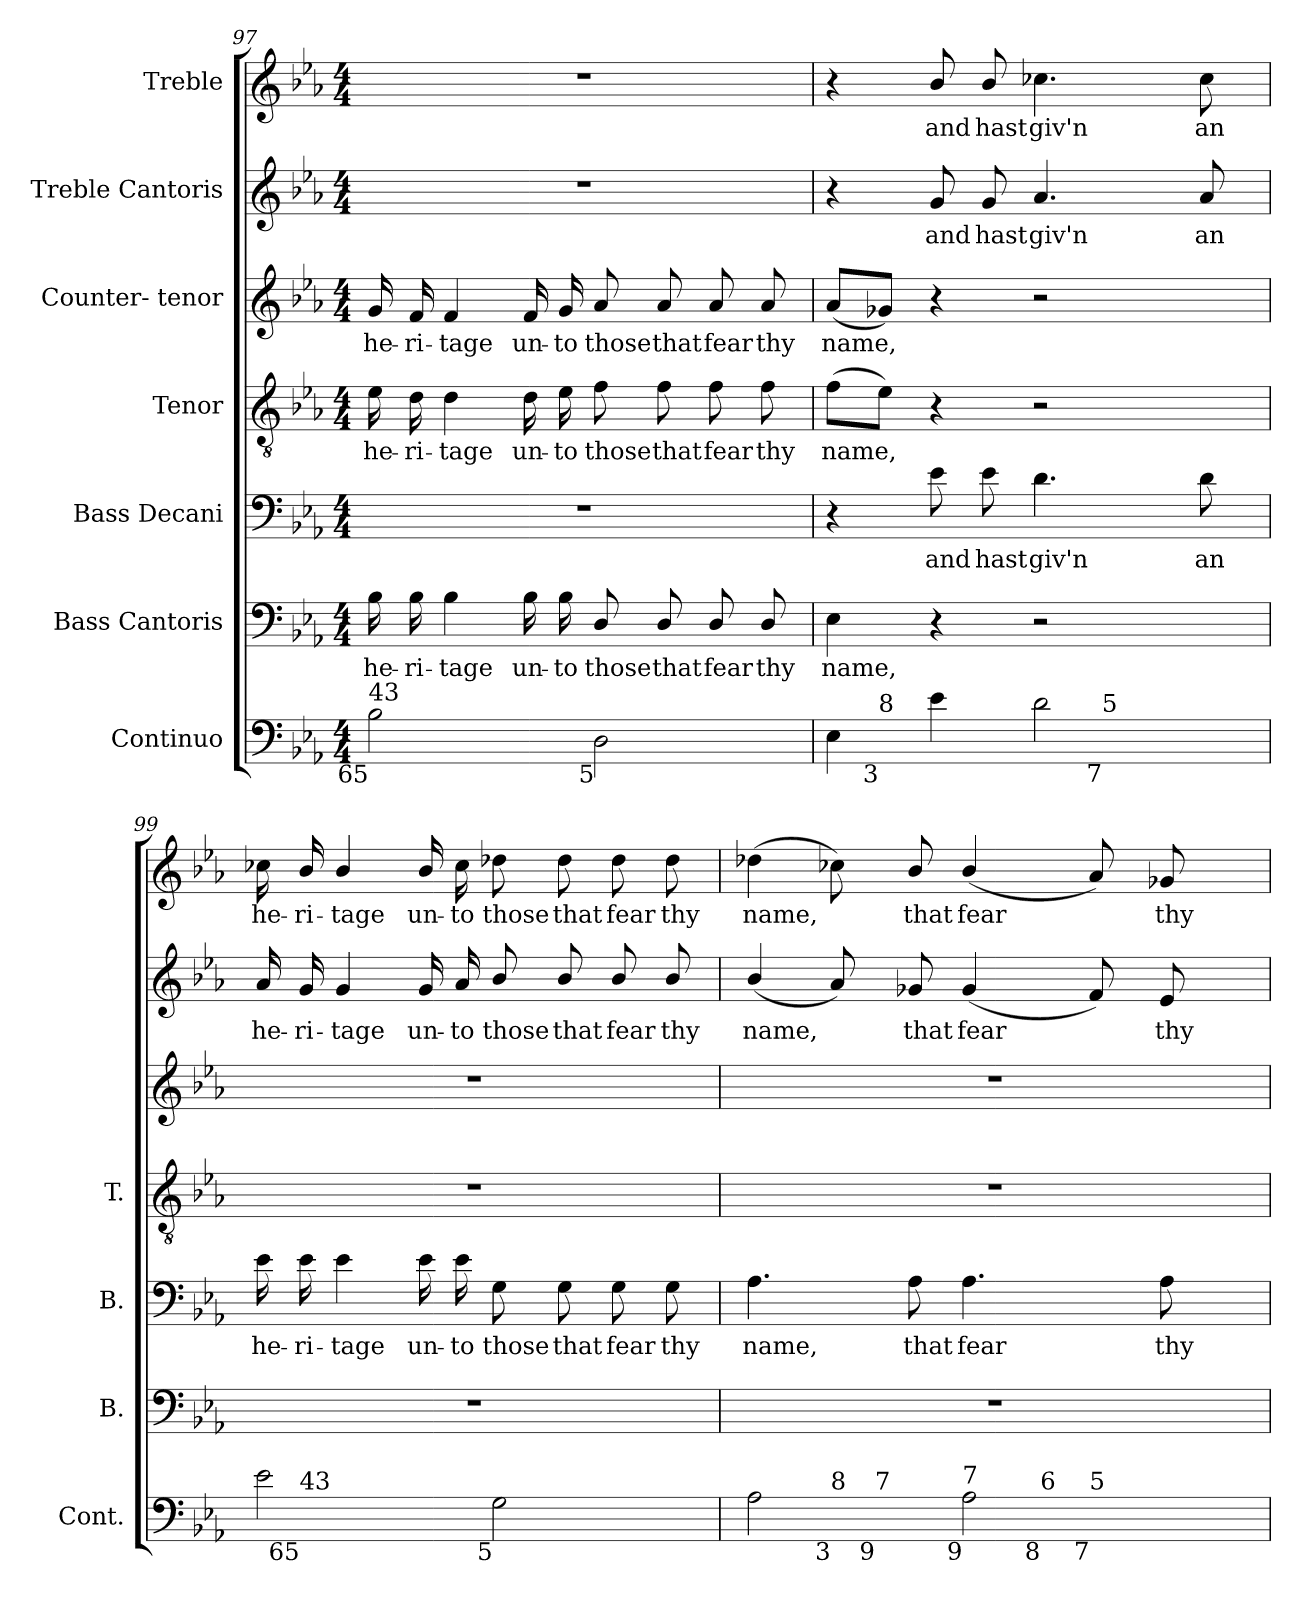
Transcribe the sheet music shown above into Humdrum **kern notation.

**kern	**kern	**text	**kern	**text	**kern	**text	**kern	**text	**kern	**text	**kern	**text
*part7	*part6	*part6	*part5	*part5	*part4	*part4	*part3	*part3	*part2	*part2	*part1	*part1
*staff7	*staff6	*staff6	*staff5	*staff5	*staff4	*staff4	*staff3	*staff3	*staff2	*staff2	*staff1	*staff1
*I"Continuo	*I"Bass Cantoris	*	*I"Bass Decani	*	*I"Tenor	*	*I"Counter- tenor	*	*I"Treble Cantoris	*	*I"Treble	*
*I'Cont.	*I'B.	*	*I'B.	*	*I'T.	*	*	*	*	*	*	*
!!LO:LB:g=z
*clefF4	*clefF4	*	*clefF4	*	*clefGv2	*	*clefG2	*	*clefG2	*	*clefG2	*
*	*	*	*	*	*ITrd7c12	*	*	*	*	*	*	*
*k[b-e-a-]	*k[b-e-a-]	*	*k[b-e-a-]	*	*k[b-e-a-]	*	*k[b-e-a-]	*	*k[b-e-a-]	*	*k[b-e-a-]	*
*E-:	*E-:	*	*E-:	*	*E-:	*	*E-:	*	*E-:	*	*E-:	*
*M4/4	*M4/4	*	*M4/4	*	*M4/4	*	*M4/4	*	*M4/4	*	*M4/4	*
=97	=97	=97	=97	=97	=97	=97	=97	=97	=97	=97	=97	=97
!	!	!LO:LY:b:color=#000000	!	!	!	!	!	!	!	!	!	!
!	!	!	!	!	!	!LO:LY:b:color=#000000	!	!	!	!	!	!
!LO:TX:b:rj:t=65	!	!	!	!	!	!	!	!	!	!	!	!
!LO:TX:t=43	!	!	!	!	!	!	!	!	!	!	!	!
!	!	!	!	!	!	!	!	!LO:LY:b:color=#000000	!	!	!	!
2B-i\	16B-i\	he-	1r	.	16E-i\	he-	16gi/	he-	1r	.	1r	.
!	!	!LO:LY:b:color=#000000	!	!	!	!	!	!	!	!	!	!
!	!	!	!	!	!	!LO:LY:b:color=#000000	!	!	!	!	!	!
!	!	!	!	!	!	!	!	!LO:LY:b:color=#000000	!	!	!	!
.	16B-i\	-ri-	.	.	16Di\	-ri-	16fi/	-ri-	.	.	.	.
!	!	!LO:LY:b:color=#000000	!	!	!	!	!	!	!	!	!	!
!	!	!	!	!	!	!LO:LY:b:color=#000000	!	!	!	!	!	!
!	!	!	!	!	!	!	!	!LO:LY:b:color=#000000	!	!	!	!
.	4B-i\	-tage	.	.	4Di\	-tage	4fi/	-tage	.	.	.	.
!	!	!LO:LY:b:color=#000000	!	!	!	!	!	!	!	!	!	!
!	!	!	!	!	!	!LO:LY:b:color=#000000	!	!	!	!	!	!
!	!	!	!	!	!	!	!	!LO:LY:b:color=#000000	!	!	!	!
.	16B-i\	un-	.	.	16Di\	un-	16fi/	un-	.	.	.	.
!	!	!LO:LY:b:color=#000000	!	!	!	!	!	!	!	!	!	!
!	!	!	!	!	!	!LO:LY:b:color=#000000	!	!	!	!	!	!
!	!	!	!	!	!	!	!	!LO:LY:b:color=#000000	!	!	!	!
.	16B-i\	-to	.	.	16E-i\	-to	16gi/	-to	.	.	.	.
!	!	!LO:LY:b:color=#000000	!	!	!	!	!	!	!	!	!	!
!	!	!	!	!	!	!LO:LY:b:color=#000000	!	!	!	!	!	!
!LO:TX:b:rj:t=5	!	!	!	!	!	!	!	!	!	!	!	!
!	!	!	!	!	!	!	!	!LO:LY:b:color=#000000	!	!	!	!
2Di\	8Di/	those	.	.	8Fi\	those	8a-i/	those	.	.	.	.
!	!	!LO:LY:b:color=#000000	!	!	!	!	!	!	!	!	!	!
!	!	!	!	!	!	!LO:LY:b:color=#000000	!	!	!	!	!	!
!	!	!	!	!	!	!	!	!LO:LY:b:color=#000000	!	!	!	!
.	8Di/	that	.	.	8Fi\	that	8a-i/	that	.	.	.	.
!	!	!LO:LY:b:color=#000000	!	!	!	!	!	!	!	!	!	!
!	!	!	!	!	!	!LO:LY:b:color=#000000	!	!	!	!	!	!
!	!	!	!	!	!	!	!	!LO:LY:b:color=#000000	!	!	!	!
.	8Di/	fear	.	.	8Fi\	fear	8a-i/	fear	.	.	.	.
!	!	!LO:LY:b:color=#000000	!	!	!	!	!	!	!	!	!	!
!	!	!	!	!	!	!LO:LY:b:color=#000000	!	!	!	!	!	!
!	!	!	!	!	!	!	!	!LO:LY:b:color=#000000	!	!	!	!
.	8Di/	thy	.	.	8Fi\	thy	8a-i/	thy	.	.	.	.
=98	=98	=98	=98	=98	=98	=98	=98	=98	=98	=98	=98	=98
!	!	!LO:LY:b:color=#000000	!	!	!	!	!	!	!	!	!	!
!	!	!	!	!	!	!LO:LY:b:color=#000000	!	!	!	!	!	!
!LO:TX:b:rj:t=4	!	!	!	!	!	!	!	!	!	!	!	!
!LO:TX:t=9	!	!	!	!	!	!	!	!	!	!	!	!
!	!	!	!	!	!	!	!	!LO:LY:b:color=#000000	!	!	!	!
*^	*	*	*	*	*	*	*	*	*	*	*	*
*	*^	*	*	*	*	*	*	*	*	*	*	*	*
4E-i\	8ryy	2ryy	4E-i\	name,	4r	.	(8Fi\L	name,	(8a-i/L	name,	4r	.	4r	.
!	!LO:TX:b:rj:t=3	!	!	!	!	!	!	!	!	!	!	!	!	!
!	!LO:TX:t=8	!	!	!	!	!	!	!	!	!	!	!	!	!
.	2..ryy	.	.	.	.	.	8E-i\J)	.	8g-Xi/J)	.	.	.	.	.
!	!	!	!	!	!	!LO:LY:b:color=#000000	!	!	!	!	!	!	!	!
!	!	!	!	!	!	!	!	!	!	!	!	!LO:LY:b:color=#000000	!	!
!	!	!	!	!	!	!	!	!	!	!	!	!	!	!LO:LY:b:color=#000000
4e-i\	.	.	4r	.	8e-i\	and	4r	.	4r	.	8gi/	and	8b-i/	and
!	!	!	!	!	!	!LO:LY:b:color=#000000	!	!	!	!	!	!	!	!
!	!	!	!	!	!	!	!	!	!	!	!	!LO:LY:b:color=#000000	!	!
!	!	!	!	!	!	!	!	!	!	!	!	!	!	!LO:LY:b:color=#000000
.	.	.	.	.	8e-i\	hast	.	.	.	.	8gi/	hast	8b-i/	hast
!	!	!	!	!	!	!LO:LY:b:color=#000000	!	!	!	!	!	!	!	!
!	!	!	!	!	!	!	!	!	!	!	!	!LO:LY:b:color=#000000	!	!
!	!	!	!	!	!	!	!	!	!	!	!	!	!	!LO:LY:b:color=#000000
2di\	.	16ryy	2r	.	4.di\	giv'n	2r	.	2r	.	4.a-i/	giv'n	4.cc-Xi\	giv'n
.	.	32ryy	.	.	.	.	.	.	.	.	.	.	.	.
.	.	128ryy	.	.	.	.	.	.	.	.	.	.	.	.
.	.	1024ryy	.	.	.	.	.	.	.	.	.	.	.	.
!	!	!LO:TX:b:rj:t=7	!	!	!	!	!	!	!	!	!	!	!	!
!	!	!LO:TX:t=5	!	!	!	!	!	!	!	!	!	!	!	!
.	.	4ryy	.	.	.	.	.	.	.	.	.	.	.	.
.	.	8ryy	.	.	.	.	.	.	.	.	.	.	.	.
!	!	!	!	!	!	!LO:LY:b:color=#000000	!	!	!	!	!	!	!	!
!	!	!	!	!	!	!	!	!	!	!	!	!LO:LY:b:color=#000000	!	!
!	!	!	!	!	!	!	!	!	!	!	!	!	!	!LO:LY:b:color=#000000
.	.	.	.	.	8di\	an	.	.	.	.	8a-i/	an	8cc-i\	an
.	.	64ryy	.	.	.	.	.	.	.	.	.	.	.	.
.	.	256..ryy	.	.	.	.	.	.	.	.	.	.	.	.
*v	*v	*v	*	*	*	*	*	*	*	*	*	*	*	*
=99	=99	=99	=99	=99	=99	=99	=99	=99	=99	=99	=99	=99
*^	*	*	*	*	*	*	*	*	*	*	*	*
*	*^	*	*	*	*	*	*	*	*	*	*	*	*
!	!	!	!	!	!	!LO:LY:b:color=#000000	!	!	!	!	!	!	!	!
*v	*v	*v	*	*	*	*	*	*	*	*	*	*	*	*
*^	*	*	*	*	*	*	*	*	*	*	*	*
*	*^	*	*	*	*	*	*	*	*	*	*	*	*
!	!	!	!	!	!	!	!	!	!	!	!	!LO:LY:b:color=#000000	!	!
*v	*v	*v	*	*	*	*	*	*	*	*	*	*	*	*
*^	*	*	*	*	*	*	*	*	*	*	*	*
*	*^	*	*	*	*	*	*	*	*	*	*	*	*
!	!	!	!	!	!	!	!	!	!	!	!	!	!	!LO:LY:b:color=#000000
*	*v	*v	*	*	*	*	*	*	*	*	*	*	*	*
2e-i\	16ryy	1r	.	16e-i\	he-	1r	.	1r	.	16a-i/	he-	16cc-Xi\	he-
!	!	!	!	!	!LO:LY:b:color=#000000	!	!	!	!	!	!	!	!
!	!	!	!	!	!	!	!	!	!	!	!LO:LY:b:color=#000000	!	!
!	!LO:TX:b:rj:t=65	!	!	!	!	!	!	!	!	!	!	!	!
!	!LO:TX:t=43	!	!	!	!	!	!	!	!	!	!	!	!
!	!	!	!	!	!	!	!	!	!	!	!	!	!LO:LY:b:color=#000000
.	2...ryy	.	.	16e-i\	-ri-	.	.	.	.	16gi/	-ri-	16b-i/	-ri-
!	!	!	!	!	!LO:LY:b:color=#000000	!	!	!	!	!	!	!	!
!	!	!	!	!	!	!	!	!	!	!	!LO:LY:b:color=#000000	!	!
!	!	!	!	!	!	!	!	!	!	!	!	!	!LO:LY:b:color=#000000
.	.	.	.	4e-i\	-tage	.	.	.	.	4gi/	-tage	4b-i/	-tage
!	!	!	!	!	!LO:LY:b:color=#000000	!	!	!	!	!	!	!	!
!	!	!	!	!	!	!	!	!	!	!	!LO:LY:b:color=#000000	!	!
!	!	!	!	!	!	!	!	!	!	!	!	!	!LO:LY:b:color=#000000
.	.	.	.	16e-i\	un-	.	.	.	.	16gi/	un-	16b-i/	un-
!	!	!	!	!	!LO:LY:b:color=#000000	!	!	!	!	!	!	!	!
!	!	!	!	!	!	!	!	!	!	!	!LO:LY:b:color=#000000	!	!
!	!	!	!	!	!	!	!	!	!	!	!	!	!LO:LY:b:color=#000000
.	.	.	.	16e-i\	-to	.	.	.	.	16a-i/	-to	16cc-i\	-to
!	!	!	!	!	!LO:LY:b:color=#000000	!	!	!	!	!	!	!	!
!	!	!	!	!	!	!	!	!	!	!	!LO:LY:b:color=#000000	!	!
!LO:TX:b:rj:t=5	!	!	!	!	!	!	!	!	!	!	!	!	!
!	!	!	!	!	!	!	!	!	!	!	!	!	!LO:LY:b:color=#000000
2Gi\	.	.	.	8Gi\	those	.	.	.	.	8b-i/	those	8dd-Xi\	those
!	!	!	!	!	!LO:LY:b:color=#000000	!	!	!	!	!	!	!	!
!	!	!	!	!	!	!	!	!	!	!	!LO:LY:b:color=#000000	!	!
!	!	!	!	!	!	!	!	!	!	!	!	!	!LO:LY:b:color=#000000
.	.	.	.	8Gi\	that	.	.	.	.	8b-i/	that	8dd-i\	that
!	!	!	!	!	!LO:LY:b:color=#000000	!	!	!	!	!	!	!	!
!	!	!	!	!	!	!	!	!	!	!	!LO:LY:b:color=#000000	!	!
!	!	!	!	!	!	!	!	!	!	!	!	!	!LO:LY:b:color=#000000
.	.	.	.	8Gi\	fear	.	.	.	.	8b-i/	fear	8dd-i\	fear
!	!	!	!	!	!LO:LY:b:color=#000000	!	!	!	!	!	!	!	!
!	!	!	!	!	!	!	!	!	!	!	!LO:LY:b:color=#000000	!	!
!	!	!	!	!	!	!	!	!	!	!	!	!	!LO:LY:b:color=#000000
.	.	.	.	8Gi\	thy	.	.	.	.	8b-i/	thy	8dd-i\	thy
*v	*v	*	*	*	*	*	*	*	*	*	*	*	*
!!LO:PB:g=z
=100	=100	=100	=100	=100	=100	=100	=100	=100	=100	=100	=100	=100
*^	*	*	*	*	*	*	*	*	*	*	*	*
!	!	!	!	!	!LO:LY:b:color=#000000	!	!	!	!	!	!	!	!
*v	*v	*	*	*	*	*	*	*	*	*	*	*	*
*^	*	*	*	*	*	*	*	*	*	*	*	*
!	!	!	!	!	!	!	!	!	!	!	!LO:LY:b:color=#000000	!	!
*v	*v	*	*	*	*	*	*	*	*	*	*	*	*
*^	*	*	*	*	*	*	*	*	*	*	*	*
!LO:TX:b:rj:t=4	!	!	!	!	!	!	!	!	!	!	!	!	!
!LO:TX:t=9	!	!	!	!	!	!	!	!	!	!	!	!	!
!	!	!	!	!	!	!	!	!	!	!	!	!	!LO:LY:b:color=#000000
*^	*^	*	*	*	*	*	*	*	*	*	*	*	*
*	*	*^	*	*	*	*	*	*	*	*	*	*	*	*	*
2A-i\	4ryy	4ryy	2ryy	2.ryy	1r	.	4.A-i\	name,	1r	.	1r	.	(4b-i/	name,	(4dd-Xi\	name,
!	!LO:TX:b:rj:t=3	!	!	!	!	!	!	!	!	!	!	!	!	!	!	!
!	!LO:TX:t=8	!	!	!	!	!	!	!	!	!	!	!	!	!	!	!
.	2.ryy	16ryy	.	.	.	.	.	.	.	.	.	.	8a-i/)	.	8cc-Xi\)	.
.	.	256.ryy	.	.	.	.	.	.	.	.	.	.	.	.	.	.
!	!	!LO:TX:b:rj:t=9	!	!	!	!	!	!	!	!	!	!	!	!	!	!
!	!	!LO:TX:t=7	!	!	!	!	!	!	!	!	!	!	!	!	!	!
.	.	2ryy	.	.	.	.	.	.	.	.	.	.	.	.	.	.
!	!	!	!	!	!	!	!	!LO:LY:b:color=#000000	!	!	!	!	!	!	!	!
!	!	!	!	!	!	!	!	!	!	!	!	!	!	!LO:LY:b:color=#000000	!	!
!	!	!	!	!	!	!	!	!	!	!	!	!	!	!	!	!LO:LY:b:color=#000000
.	.	.	.	.	.	.	8A-i\	that	.	.	.	.	8g-Xi/	that	8b-i/	that
!	!	!	!	!	!	!	!	!LO:LY:b:color=#000000	!	!	!	!	!	!	!	!
!	!	!	!	!	!	!	!	!	!	!	!	!	!	!LO:LY:b:color=#000000	!	!
!LO:TX:b:rj:t=9	!	!	!	!	!	!	!	!	!	!	!	!	!	!	!	!
!LO:TX:t=7	!	!	!	!	!	!	!	!	!	!	!	!	!	!	!	!
!	!	!	!	!	!	!	!	!	!	!	!	!	!	!	!	!LO:LY:b:color=#000000
2A-i\	.	.	8ryy	.	.	.	4.A-i\	fear	.	.	.	.	(4g-i/	fear	(4b-i/	fear
.	.	.	64ryy	.	.	.	.	.	.	.	.	.	.	.	.	.
.	.	.	256ryy	.	.	.	.	.	.	.	.	.	.	.	.	.
.	.	.	1024ryy	.	.	.	.	.	.	.	.	.	.	.	.	.
!	!	!	!LO:TX:b:rj:t=8	!	!	!	!	!	!	!	!	!	!	!	!	!
!	!	!	!LO:TX:t=6	!	!	!	!	!	!	!	!	!	!	!	!	!
.	.	.	4ryy	.	.	.	.	.	.	.	.	.	.	.	.	.
!	!	!	!	!LO:TX:b:rj:t=7	!	!	!	!	!	!	!	!	!	!	!	!
!	!	!	!	!LO:TX:t=5	!	!	!	!	!	!	!	!	!	!	!	!
.	.	.	.	4ryy	.	.	.	.	.	.	.	.	8fi/)	.	8a-i/)	.
.	.	8ryy	.	.	.	.	.	.	.	.	.	.	.	.	.	.
!	!	!	!	!	!	!	!	!LO:LY:b:color=#000000	!	!	!	!	!	!	!	!
!	!	!	!	!	!	!	!	!	!	!	!	!	!	!LO:LY:b:color=#000000	!	!
!	!	!	!	!	!	!	!	!	!	!	!	!	!	!	!	!LO:LY:b:color=#000000
.	.	.	.	.	.	.	8A-i\	thy	.	.	.	.	8e-i/	thy	8g-Xi/	thy
.	.	.	16ryy	.	.	.	.	.	.	.	.	.	.	.	.	.
.	.	32ryy	.	.	.	.	.	.	.	.	.	.	.	.	.	.
.	.	.	32ryy	.	.	.	.	.	.	.	.	.	.	.	.	.
.	.	64ryy	.	.	.	.	.	.	.	.	.	.	.	.	.	.
.	.	.	128ryy	.	.	.	.	.	.	.	.	.	.	.	.	.
.	.	128ryy	.	.	.	.	.	.	.	.	.	.	.	.	.	.
.	.	.	512.ryy	.	.	.	.	.	.	.	.	.	.	.	.	.
.	.	512ryy	.	.	.	.	.	.	.	.	.	.	.	.	.	.
*v	*v	*v	*v	*v	*	*	*	*	*	*	*	*	*	*	*	*
=	=	=	=	=	=	=	=	=	=	=	=	=
*-	*-	*-	*-	*-	*-	*-	*-	*-	*-	*-	*-	*-
